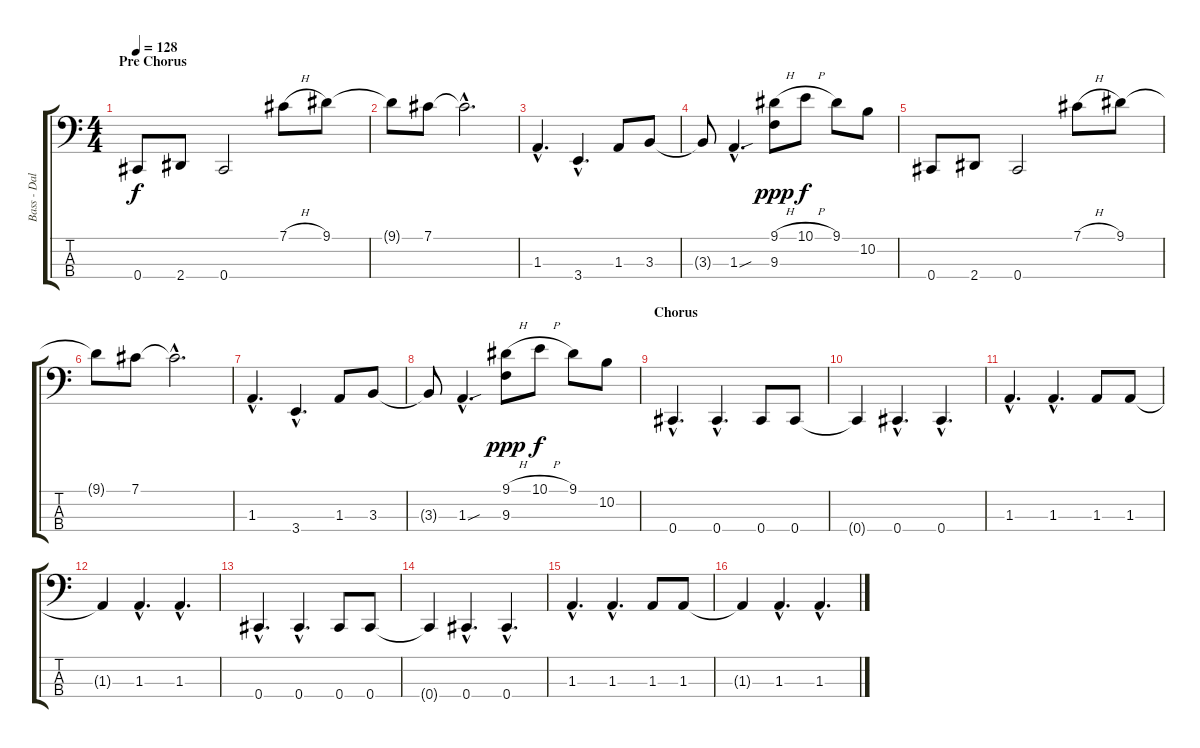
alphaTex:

\track ("Bass - Dale Stewart" "Bass - Dal") {instrument electricbassfinger}
\staff {score tabs}
\tuning (Gb2 Db2 Ab1 Db1) {hide}
\ts (4 4)
\section ("" "Pre Chorus")
\tempo 128
\clef f4
\ks c
0.4.8{dy f} 2.4.8 0.4.2 7.1{h}.8 9.1.8 |
9.1{t}.8 7.1.8 7.1{hac t}.2{d} |
1.3{hac}.4{d} 3.4{hac}.4{d} 1.3.8 3.3.8 |
3.3{t}.8 1.3{sou hac}.4{d} (9.1{h} 9.3).8{dy ppp} 10.1{h}.8{dy f} 9.1.8 10.2.8 |
0.4.8 2.4.8 0.4.2 7.1{h}.8 9.1.8 |
9.1{t}.8 7.1.8 7.1{hac t}.2{d} |
1.3{hac}.4{d} 3.4{hac}.4{d} 1.3.8 3.3.8 |
3.3{t}.8 1.3{sou hac}.4{d} (9.1{h} 9.3).8{dy ppp} 10.1{h}.8{dy f} 9.1.8 10.2.8 |
\section ("" "Chorus")
0.4{hac}.4{d} 0.4{hac}.4{d} 0.4.8 0.4.8 |
0.4{t}.4 0.4{hac}.4{d} 0.4{hac}.4{d} |
1.3{hac}.4{d} 1.3{hac}.4{d} 1.3.8 1.3.8 |
1.3{t}.4 1.3{hac}.4{d} 1.3{hac}.4{d} |
0.4{hac}.4{d} 0.4{hac}.4{d} 0.4.8 0.4.8 |
0.4{t}.4 0.4{hac}.4{d} 0.4{hac}.4{d} |
1.3{hac}.4{d} 1.3{hac}.4{d} 1.3.8 1.3.8 |
1.3{t}.4 1.3{hac}.4{d} 1.3{hac}.4{d}
